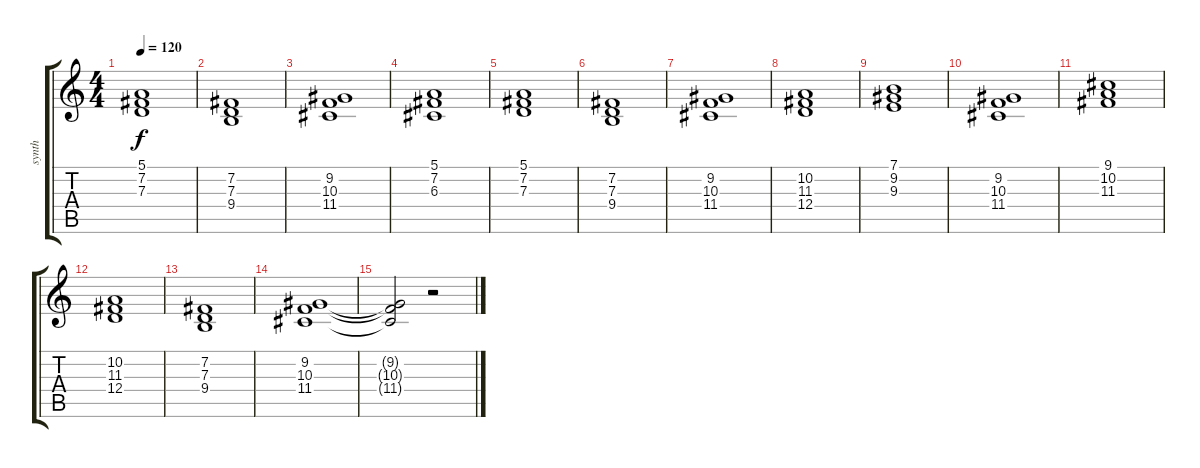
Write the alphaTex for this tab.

\track ("synth" "synth") {instrument pad7halo}
\staff {score tabs}
\tuning (E4 B3 G3 D3 A2 E2) {hide}
\ts (4 4)
\tempo 120
\clef g2
\ks c
(5.1 7.2 7.3).1{dy f} |
(7.2 7.3 9.4).1 |
(9.2 10.3 11.4).1 |
(5.1 7.2 6.3).1 |
(5.1 7.2 7.3).1 |
(7.2 7.3 9.4).1 |
(9.2 10.3 11.4).1 |
(10.2 11.3 12.4).1 |
(7.1 9.2 9.3).1 |
(9.2 10.3 11.4).1 |
(9.1 10.2 11.3).1 |
(10.2 11.3 12.4).1 |
(7.2 7.3 9.4).1 |
(9.2 10.3 11.4).1 |
(9.2{t} 10.3{t} 11.4{t}).2 r.2
